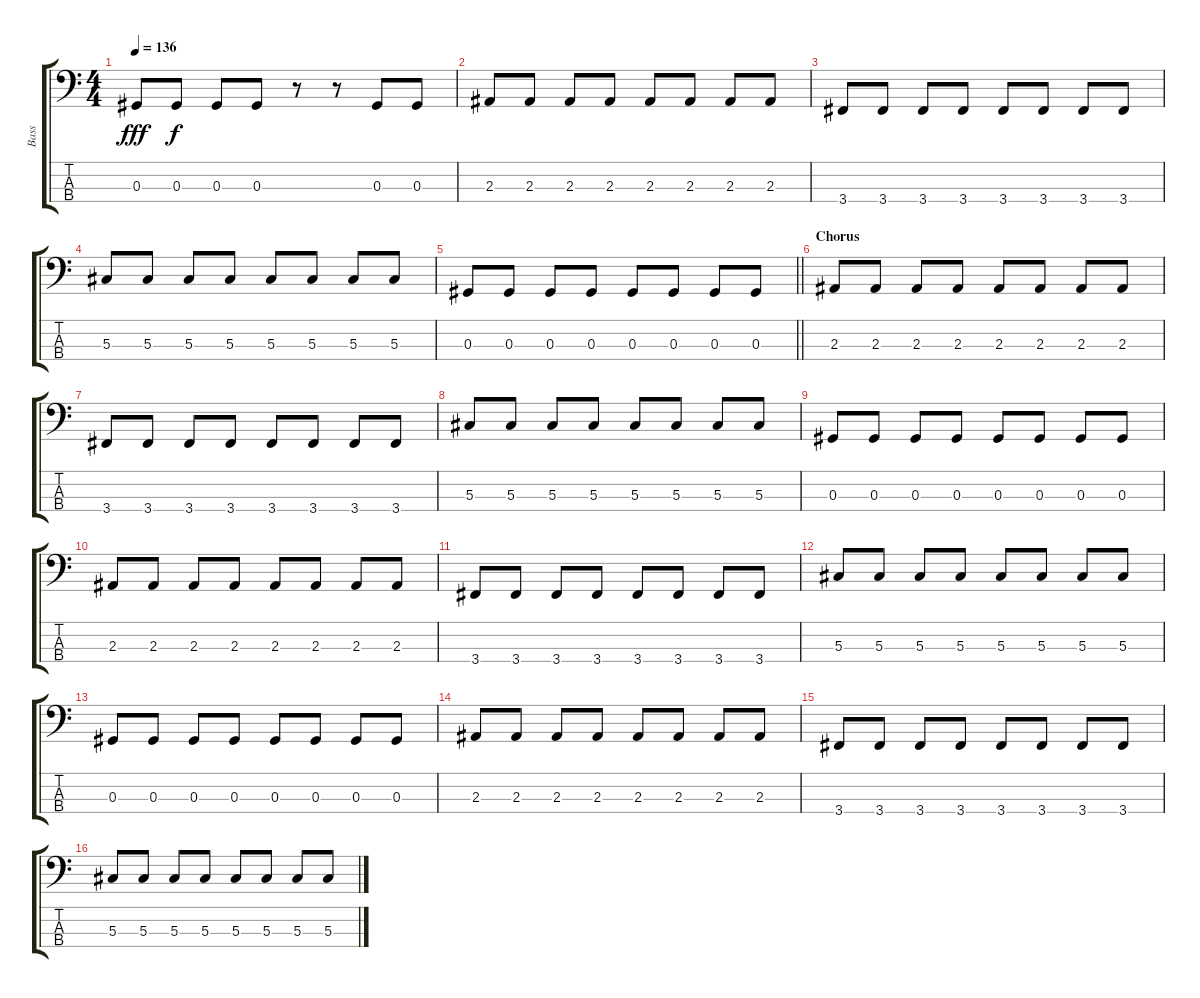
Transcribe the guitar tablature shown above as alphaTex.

\track ("Bass" "Bass") {instrument electricbassfinger}
\staff {score tabs}
\tuning (Gb2 Db2 Ab1 Eb1) {hide}
\ts (4 4)
\tempo 136
\clef f4
\ks c
0.3.8{dy fff} 0.3.8{dy f} 0.3.8 0.3.8 r.8 r.8 0.3.8 0.3.8 |
2.3.8 2.3.8 2.3.8 2.3.8 2.3.8 2.3.8 2.3.8 2.3.8 |
3.4.8 3.4.8 3.4.8 3.4.8 3.4.8 3.4.8 3.4.8 3.4.8 |
5.3.8 5.3.8 5.3.8 5.3.8 5.3.8 5.3.8 5.3.8 5.3.8 |
\barLineRight lightlight
0.3.8 0.3.8 0.3.8 0.3.8 0.3.8 0.3.8 0.3.8 0.3.8 |
\section ("" "Chorus")
2.3.8 2.3.8 2.3.8 2.3.8 2.3.8 2.3.8 2.3.8 2.3.8 |
3.4.8 3.4.8 3.4.8 3.4.8 3.4.8 3.4.8 3.4.8 3.4.8 |
5.3.8 5.3.8 5.3.8 5.3.8 5.3.8 5.3.8 5.3.8 5.3.8 |
0.3.8 0.3.8 0.3.8 0.3.8 0.3.8 0.3.8 0.3.8 0.3.8 |
2.3.8 2.3.8 2.3.8 2.3.8 2.3.8 2.3.8 2.3.8 2.3.8 |
3.4.8 3.4.8 3.4.8 3.4.8 3.4.8 3.4.8 3.4.8 3.4.8 |
5.3.8 5.3.8 5.3.8 5.3.8 5.3.8 5.3.8 5.3.8 5.3.8 |
0.3.8 0.3.8 0.3.8 0.3.8 0.3.8 0.3.8 0.3.8 0.3.8 |
2.3.8 2.3.8 2.3.8 2.3.8 2.3.8 2.3.8 2.3.8 2.3.8 |
3.4.8 3.4.8 3.4.8 3.4.8 3.4.8 3.4.8 3.4.8 3.4.8 |
5.3.8 5.3.8 5.3.8 5.3.8 5.3.8 5.3.8 5.3.8 5.3.8
